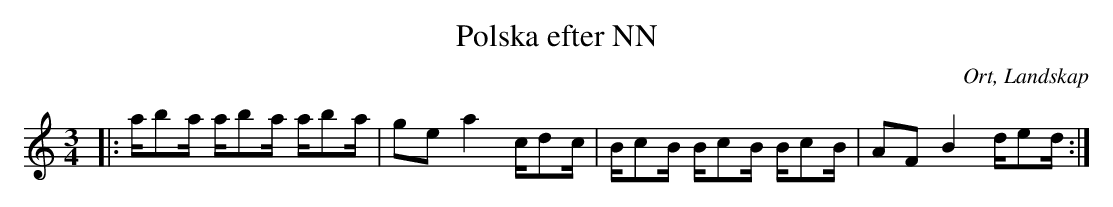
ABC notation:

X:1
T:Polska efter NN
O:Ort, Landskap
M:3/4
L:1/8
K:C
|: a/ba/ a/ba/ a/ba/ | ge a2 c/dc/ |B/cB/ B/cB/ B/cB/| AF B2 d/ed/ :|
